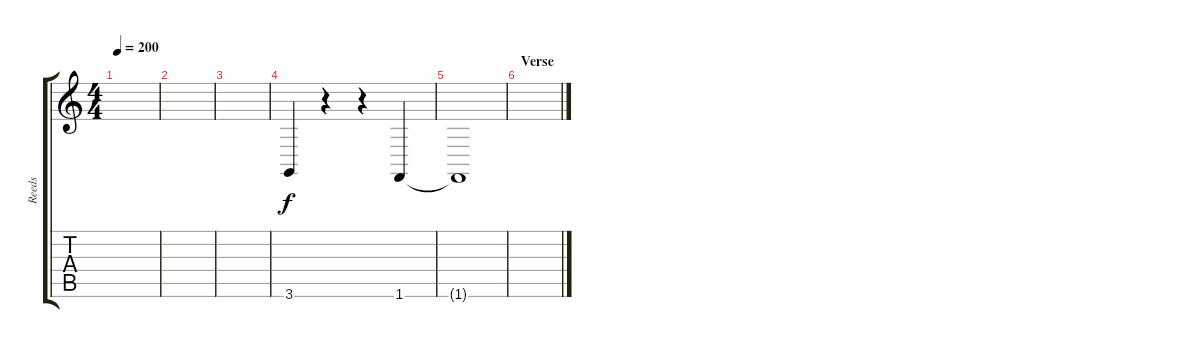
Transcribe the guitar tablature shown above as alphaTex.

\track ("Reeds" "Reeds") {instrument baritonesax}
\staff {score tabs}
\tuning (E4 B3 G3 D3 A2 E2) {hide}
\ts (4 4)
\tempo 200
\clef g2
\ks c
|
|
|
3.6.4 r.4 r.4 1.6.4 |
1.6{t}.1 |
\section ("" "Verse")
